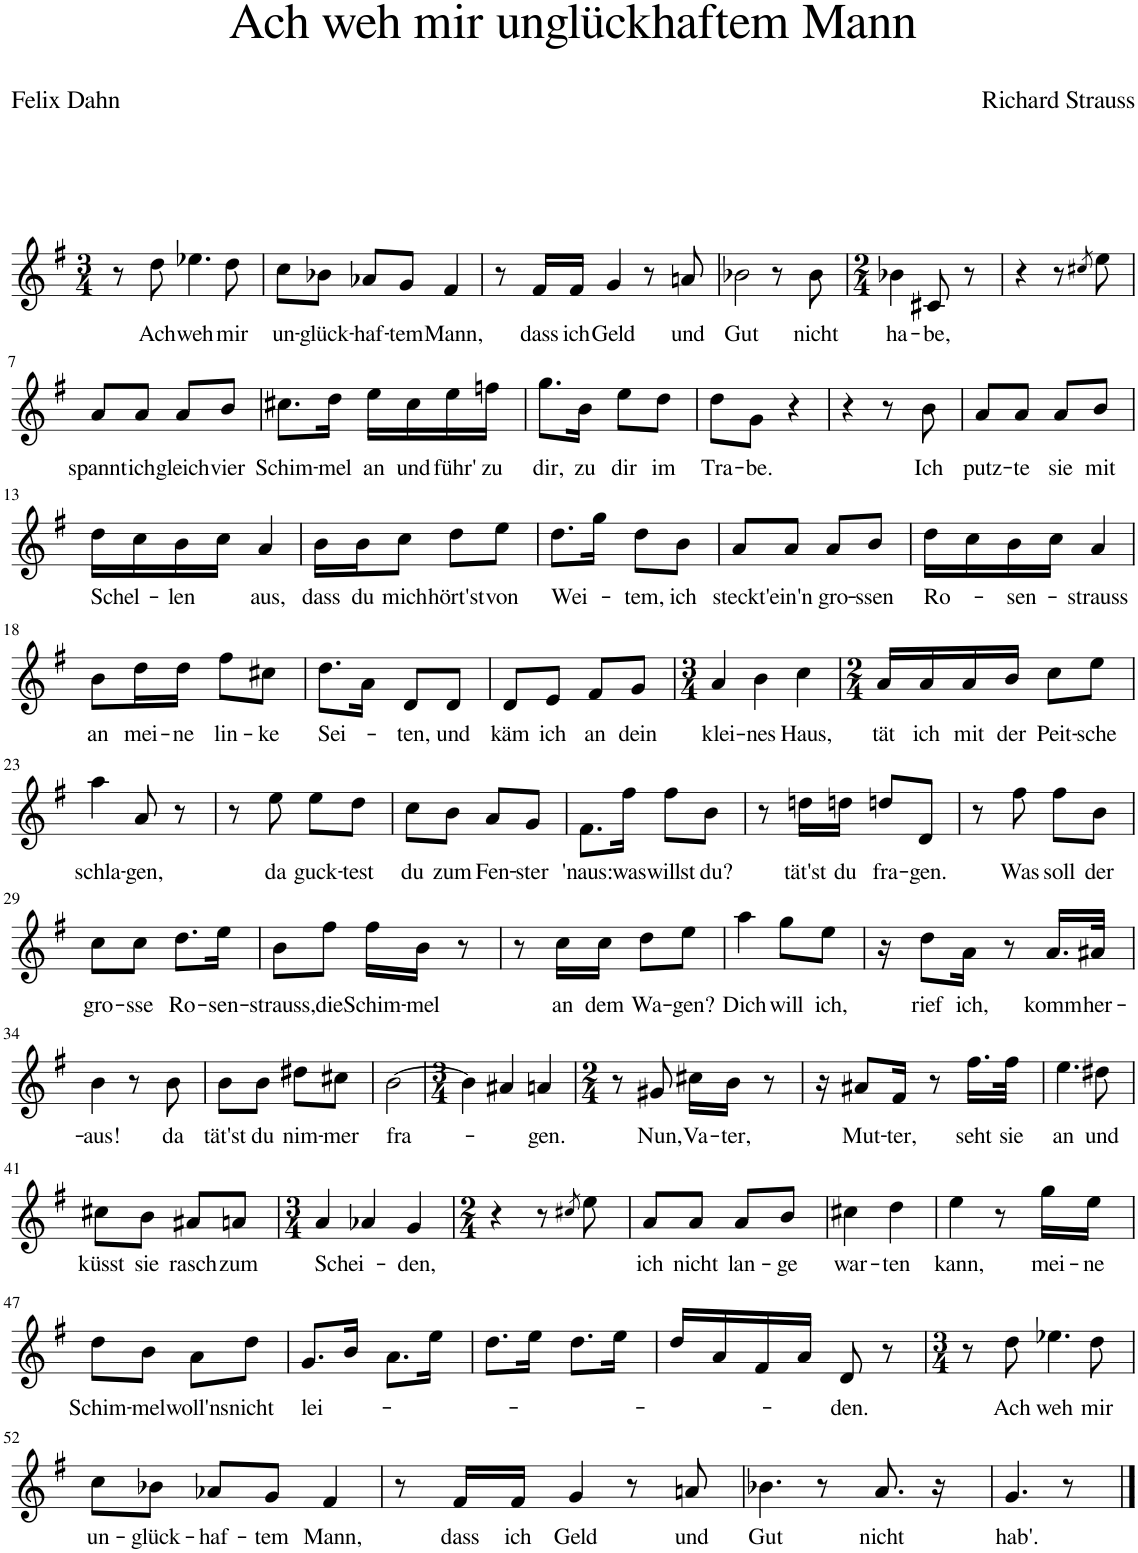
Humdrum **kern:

**kern	**text
*part1	*part1
*staff1	*staff1
*I"Piano	*
*I'Pno	*
*clefG2	*
*k[f#]	*
*M3/4	*
=1	=1
8r	.
!	!LO:LY:b
8dd\	Ach
!	!LO:LY:b
4.ee-X\	weh
!	!LO:LY:b
8dd\	mir
=2	=2
!	!LO:LY:b
8cc\L	un-
!	!LO:LY:b
8b-X\J	-glück-
!	!LO:LY:b
8a-X/L	-haf-
!	!LO:LY:b
8g/J	-tem
!	!LO:LY:b
4f#/	Mann,
=3	=3
8r	.
!	!LO:LY:b
16f#/LL	dass
!	!LO:LY:b
16f#/JJ	ich
!	!LO:LY:b
4g/	Geld
8r	.
!	!LO:LY:b
8an/	und
=4	=4
!	!LO:LY:b
2b-X\	Gut
8r	.
!	!LO:LY:b
8b-\	nicht
=5	=5
*M2/4	*
!	!LO:LY:b
4b-X\	ha-
!	!LO:LY:b
8c#X/	-be,
8r	.
=6	=6
4r	.
8r	.
8qcc#X/	.
8ee\	.
!!LO:LB:g=z
=7	=7
!	!LO:LY:b
8a/L	spannt
!	!LO:LY:b
8a/J	ich
!	!LO:LY:b
8a/L	gleich
!	!LO:LY:b
8b/J	vier
=8	=8
!	!LO:LY:b
8.cc#X\L	Schim-
!	!LO:LY:b
16dd\Jk	-mel
!	!LO:LY:b
16ee\LL	an
!	!LO:LY:b
16cc#\	und
!	!LO:LY:b
16ee\	führ'
!	!LO:LY:b
16ffn\JJ	zu
=9	=9
!	!LO:LY:b
8.gg\L	dir,
!	!LO:LY:b
16b\Jk	zu
!	!LO:LY:b
8ee\L	dir
!	!LO:LY:b
8dd\J	im
=10	=10
!	!LO:LY:b
8dd\L	Tra-
!	!LO:LY:b
8g\J	-be.
4r	.
=11	=11
4r	.
8r	.
!	!LO:LY:b
8b\	Ich
=12	=12
!	!LO:LY:b
8a/L	putz-
!	!LO:LY:b
8a/J	-te
!	!LO:LY:b
8a/L	sie
!	!LO:LY:b
8b/J	mit
!!LO:LB:g=z
=13	=13
!	!LO:LY:b
16dd\LL	Schel-
16cc\	.
!	!LO:LY:b
16b\	-len
16cc\JJ	.
!	!LO:LY:b
4a/	aus,
=14	=14
!	!LO:LY:b
16b\LL	dass
!	!LO:LY:b
16b\J	du
!	!LO:LY:b
8cc\J	mich
!	!LO:LY:b
8dd\L	hört'st
!	!LO:LY:b
8ee\J	von
=15	=15
!	!LO:LY:b
8.dd\L	Wei-
16gg\Jk	.
!	!LO:LY:b
8dd\L	-tem,
!	!LO:LY:b
8b\J	ich
=16	=16
!	!LO:LY:b
8a/L	steckt'
!	!LO:LY:b
8a/J	ein'n
!	!LO:LY:b
8a/L	gro-
!	!LO:LY:b
8b/J	-ssen
=17	=17
!	!LO:LY:b
16dd\LL	Ro-
16cc\	.
!	!LO:LY:b
16b\	-sen-
16cc\JJ	.
!	!LO:LY:b
4a/	-strauss
!!LO:LB:g=z
=18	=18
!	!LO:LY:b
8b\L	an
!	!LO:LY:b
16dd\L	mei-
!	!LO:LY:b
16dd\JJ	-ne
!	!LO:LY:b
8ff#\L	lin-
!	!LO:LY:b
8cc#X\J	-ke
=19	=19
!	!LO:LY:b
8.dd\L	Sei-
16a\Jk	.
!	!LO:LY:b
8d/L	-ten,
!	!LO:LY:b
8d/J	und
=20	=20
!	!LO:LY:b
8d/L	käm
!	!LO:LY:b
8e/J	ich
!	!LO:LY:b
8f#/L	an
!	!LO:LY:b
8g/J	dein
=21	=21
*M3/4	*
!	!LO:LY:b
4a/	klei-
!	!LO:LY:b
4b\	-nes
!	!LO:LY:b
4cc\	Haus,
=22	=22
*M2/4	*
!	!LO:LY:b
16a/LL	tät
!	!LO:LY:b
16a/	ich
!	!LO:LY:b
16a/	mit
!	!LO:LY:b
16b/JJ	der
!	!LO:LY:b
8cc\L	Peit-
!	!LO:LY:b
8ee\J	-sche
!!LO:LB:g=z
=23	=23
!	!LO:LY:b
4aa\	schla-
!	!LO:LY:b
8a/	-gen,
8r	.
=24	=24
8r	.
!	!LO:LY:b
8ee\	da
!	!LO:LY:b
8ee\L	guck-
!	!LO:LY:b
8dd\J	-test
=25	=25
!	!LO:LY:b
8cc\L	du
!	!LO:LY:b
8b\J	zum
!	!LO:LY:b
8a/L	Fen-
!	!LO:LY:b
8g/J	-ster
=26	=26
!	!LO:LY:b
8.f#\L	'naus:
!	!LO:LY:b
16ff#\Jk	was
!	!LO:LY:b
8ff#\L	willst
!	!LO:LY:b
8b\J	du?
=27	=27
8r	.
!	!LO:LY:b
16ddn\LL	tät'st
!	!LO:LY:b
16ddn\JJ	du
!	!LO:LY:b
8ddn/L	fra-
!	!LO:LY:b
8d/J	-gen.
=28	=28
8r	.
!	!LO:LY:b
8ff#\	Was
!	!LO:LY:b
8ff#\L	soll
!	!LO:LY:b
8b\J	der
!!LO:LB:g=z
=29	=29
!	!LO:LY:b
8cc\L	gro-
!	!LO:LY:b
8cc\J	-sse
!	!LO:LY:b
8.dd\L	Ro-
!	!LO:LY:b
16ee\Jk	-sen-
=30	=30
!	!LO:LY:b
8b\L	-strauss,
!	!LO:LY:b
8ff#\J	die
!	!LO:LY:b
16ff#\LL	Schim-
!	!LO:LY:b
16b\JJ	-mel
8r	.
=31	=31
8r	.
!	!LO:LY:b
16cc\LL	an
!	!LO:LY:b
16cc\JJ	dem
!	!LO:LY:b
8dd\L	Wa-
!	!LO:LY:b
8ee\J	-gen?
=32	=32
!	!LO:LY:b
4aa\	Dich
!	!LO:LY:b
8gg\L	will
!	!LO:LY:b
8ee\J	ich,
=33	=33
16r	.
!	!LO:LY:b
8dd\L	rief
!	!LO:LY:b
16a\Jk	ich,
8r	.
!	!LO:LY:b
16.a/LL	komm
!	!LO:LY:b
32a#X/JJk	her-
!!LO:LB:g=z
=34	=34
!	!LO:LY:b
4b\	-aus!
8r	.
!	!LO:LY:b
8b\	da
=35	=35
!	!LO:LY:b
8b\L	tät'st
!	!LO:LY:b
8b\J	du
!	!LO:LY:b
8dd#X\L	nim-
!	!LO:LY:b
8cc#X\J	-mer
=36	=36
!	!LO:LY:b
[2b\	fra-
=37	=37
*M3/4	*
4b\]	.
4a#X/	.
!	!LO:LY:b
4an/	-gen.
=38	=38
*M2/4	*
8r	.
!	!LO:LY:b
8g#X/	Nun,
!	!LO:LY:b
16cc#X\LL	Va-
!	!LO:LY:b
16b\JJ	-ter,
8r	.
=39	=39
16r	.
!	!LO:LY:b
8a#X/L	Mut-
!	!LO:LY:b
16f#/Jk	-ter,
8r	.
!	!LO:LY:b
16.ff#\LL	seht
!	!LO:LY:b
32ff#\JJk	sie
=40	=40
!	!LO:LY:b
4.ee\	an
!	!LO:LY:b
8dd#X\	und
!!LO:LB:g=z
=41	=41
!	!LO:LY:b
8cc#X\L	küsst
!	!LO:LY:b
8b\J	sie
!	!LO:LY:b
8a#X/L	rasch
!	!LO:LY:b
8an/J	zum
=42	=42
*M3/4	*
!	!LO:LY:b
4a/	Schei-
4a-X/	.
!	!LO:LY:b
4g/	-den,
=43	=43
*M2/4	*
4r	.
8r	.
8qcc#X/	.
8ee\	.
=44	=44
!	!LO:LY:b
8a/L	ich
!	!LO:LY:b
8a/J	nicht
!	!LO:LY:b
8a/L	lan-
!	!LO:LY:b
8b/J	-ge
=45	=45
!	!LO:LY:b
4cc#X\	war-
!	!LO:LY:b
4dd\	-ten
=46	=46
!	!LO:LY:b
4ee\	kann,
8r	.
!	!LO:LY:b
16gg\LL	mei-
!	!LO:LY:b
16ee\JJ	-ne
!!LO:LB:g=z
=47	=47
!	!LO:LY:b
8dd\L	Schim-
!	!LO:LY:b
8b\J	-mel
!	!LO:LY:b
8a\L	woll'ns
!	!LO:LY:b
8dd\J	nicht
=48	=48
!	!LO:LY:b
8.g/L	lei-
16b/Jk	.
8.a\L	.
16ee\Jk	.
=49	=49
8.dd\L	.
16ee\Jk	.
8.dd\L	.
16ee\Jk	.
=50	=50
16dd/LL	.
16a/	.
16f#/	.
16a/JJ	.
!	!LO:LY:b
8d/	-den.
8r	.
=51	=51
*M3/4	*
8r	.
!	!LO:LY:b
8dd\	Ach
!	!LO:LY:b
4.ee-X\	weh
!	!LO:LY:b
8dd\	mir
!!LO:LB:g=z
=52	=52
!	!LO:LY:b
8cc\L	un-
!	!LO:LY:b
8b-X\J	-glück-
!	!LO:LY:b
8a-X/L	-haf-
!	!LO:LY:b
8g/J	-tem
!	!LO:LY:b
4f#/	Mann,
=53	=53
8r	.
!	!LO:LY:b
16f#/LL	dass
!	!LO:LY:b
16f#/JJ	ich
!	!LO:LY:b
4g/	Geld
8r	.
!	!LO:LY:b
8an/	und
=54	=54
!	!LO:LY:b
4.b-X\	Gut
8r	.
!	!LO:LY:b
8.a/	nicht
16r	.
=55	=55
!	!LO:LY:b
4.g/	hab'.
8r	.
==	==
*-	*-
